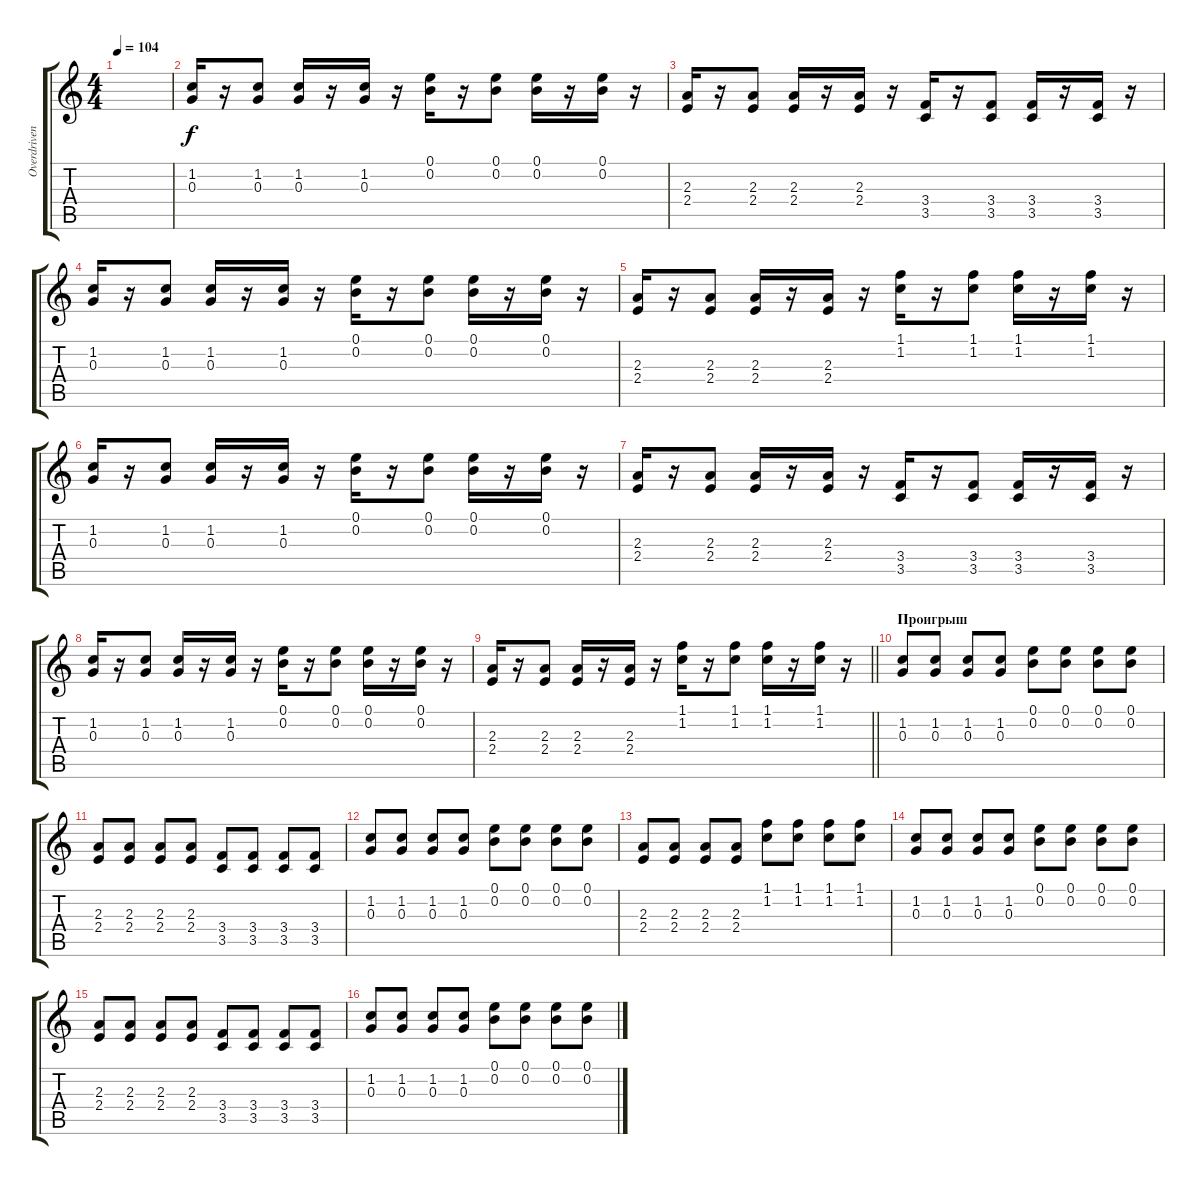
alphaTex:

\track ("Overdriven" "Overdriven") {instrument overdrivenguitar}
\staff {score tabs}
\tuning (E4 B3 G3 D3 A2 E2) {hide}
\ts (4 4)
\tempo 104
\clef g2
\ks c
|
(1.2 0.3).16 r.16 (1.2 0.3).8 (1.2 0.3).16 r.16 (1.2 0.3).16 r.16 (0.1 0.2).16 r.16 (0.1 0.2).8 (0.1 0.2).16 r.16 (0.1 0.2).16 r.16 |
(2.3 2.4).16 r.16 (2.3 2.4).8 (2.3 2.4).16 r.16 (2.3 2.4).16 r.16 (3.4 3.5).16 r.16 (3.4 3.5).8 (3.4 3.5).16 r.16 (3.4 3.5).16 r.16 |
(1.2 0.3).16 r.16 (1.2 0.3).8 (1.2 0.3).16 r.16 (1.2 0.3).16 r.16 (0.1 0.2).16 r.16 (0.1 0.2).8 (0.1 0.2).16 r.16 (0.1 0.2).16 r.16 |
(2.3 2.4).16 r.16 (2.3 2.4).8 (2.3 2.4).16 r.16 (2.3 2.4).16 r.16 (1.1 1.2).16 r.16 (1.1 1.2).8 (1.1 1.2).16 r.16 (1.1 1.2).16 r.16 |
(1.2 0.3).16 r.16 (1.2 0.3).8 (1.2 0.3).16 r.16 (1.2 0.3).16 r.16 (0.1 0.2).16 r.16 (0.1 0.2).8 (0.1 0.2).16 r.16 (0.1 0.2).16 r.16 |
(2.3 2.4).16 r.16 (2.3 2.4).8 (2.3 2.4).16 r.16 (2.3 2.4).16 r.16 (3.4 3.5).16 r.16 (3.4 3.5).8 (3.4 3.5).16 r.16 (3.4 3.5).16 r.16 |
(1.2 0.3).16 r.16 (1.2 0.3).8 (1.2 0.3).16 r.16 (1.2 0.3).16 r.16 (0.1 0.2).16 r.16 (0.1 0.2).8 (0.1 0.2).16 r.16 (0.1 0.2).16 r.16 |
\barLineRight lightlight
(2.3 2.4).16 r.16 (2.3 2.4).8 (2.3 2.4).16 r.16 (2.3 2.4).16 r.16 (1.1 1.2).16 r.16 (1.1 1.2).8 (1.1 1.2).16 r.16 (1.1 1.2).16 r.16 |
\section ("" "Проигрыш")
(1.2 0.3).8 (1.2 0.3).8 (1.2 0.3).8 (1.2 0.3).8 (0.1 0.2).8 (0.1 0.2).8 (0.1 0.2).8 (0.1 0.2).8 |
(2.3 2.4).8 (2.3 2.4).8 (2.3 2.4).8 (2.3 2.4).8 (3.4 3.5).8 (3.4 3.5).8 (3.4 3.5).8 (3.4 3.5).8 |
(1.2 0.3).8 (1.2 0.3).8 (1.2 0.3).8 (1.2 0.3).8 (0.1 0.2).8 (0.1 0.2).8 (0.1 0.2).8 (0.1 0.2).8 |
(2.3 2.4).8 (2.3 2.4).8 (2.3 2.4).8 (2.3 2.4).8 (1.1 1.2).8 (1.1 1.2).8 (1.1 1.2).8 (1.1 1.2).8 |
(1.2 0.3).8 (1.2 0.3).8 (1.2 0.3).8 (1.2 0.3).8 (0.1 0.2).8 (0.1 0.2).8 (0.1 0.2).8 (0.1 0.2).8 |
(2.3 2.4).8 (2.3 2.4).8 (2.3 2.4).8 (2.3 2.4).8 (3.4 3.5).8 (3.4 3.5).8 (3.4 3.5).8 (3.4 3.5).8 |
(1.2 0.3).8 (1.2 0.3).8 (1.2 0.3).8 (1.2 0.3).8 (0.1 0.2).8 (0.1 0.2).8 (0.1 0.2).8 (0.1 0.2).8
